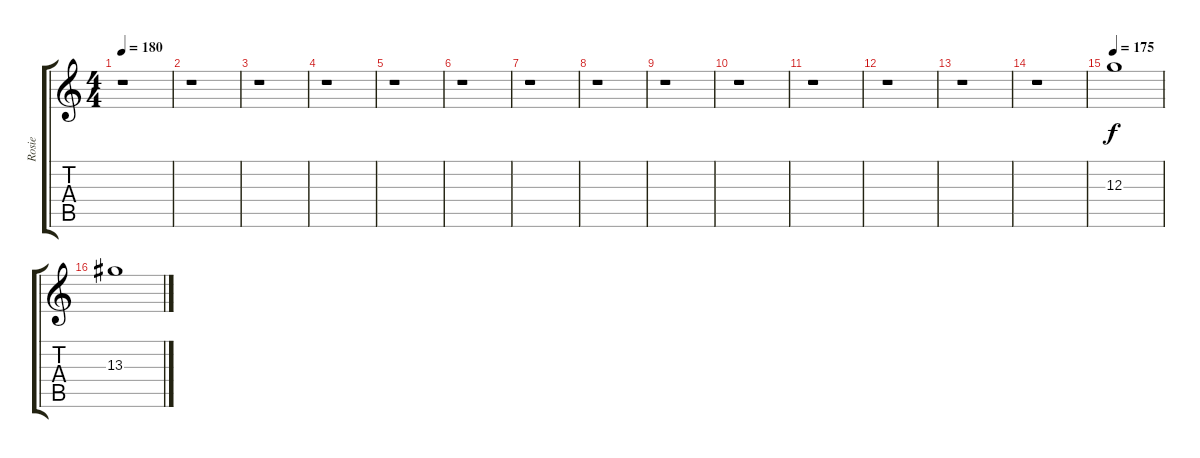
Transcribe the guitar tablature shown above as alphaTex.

\track ("Rosie" "Rosie") {instrument stringensemble1}
\staff {score tabs}
\tuning (E5 B4 G4 D4 A3 D3) {hide}
\ts (4 4)
\tempo 180
\clef g2
\ks c
r.1{dy f} |
r.1 |
r.1 |
r.1 |
r.1 |
r.1 |
r.1 |
r.1 |
r.1 |
r.1 |
r.1 |
r.1 |
r.1 |
r.1 |
\tempo 175
12.3.1 |
13.3.1
